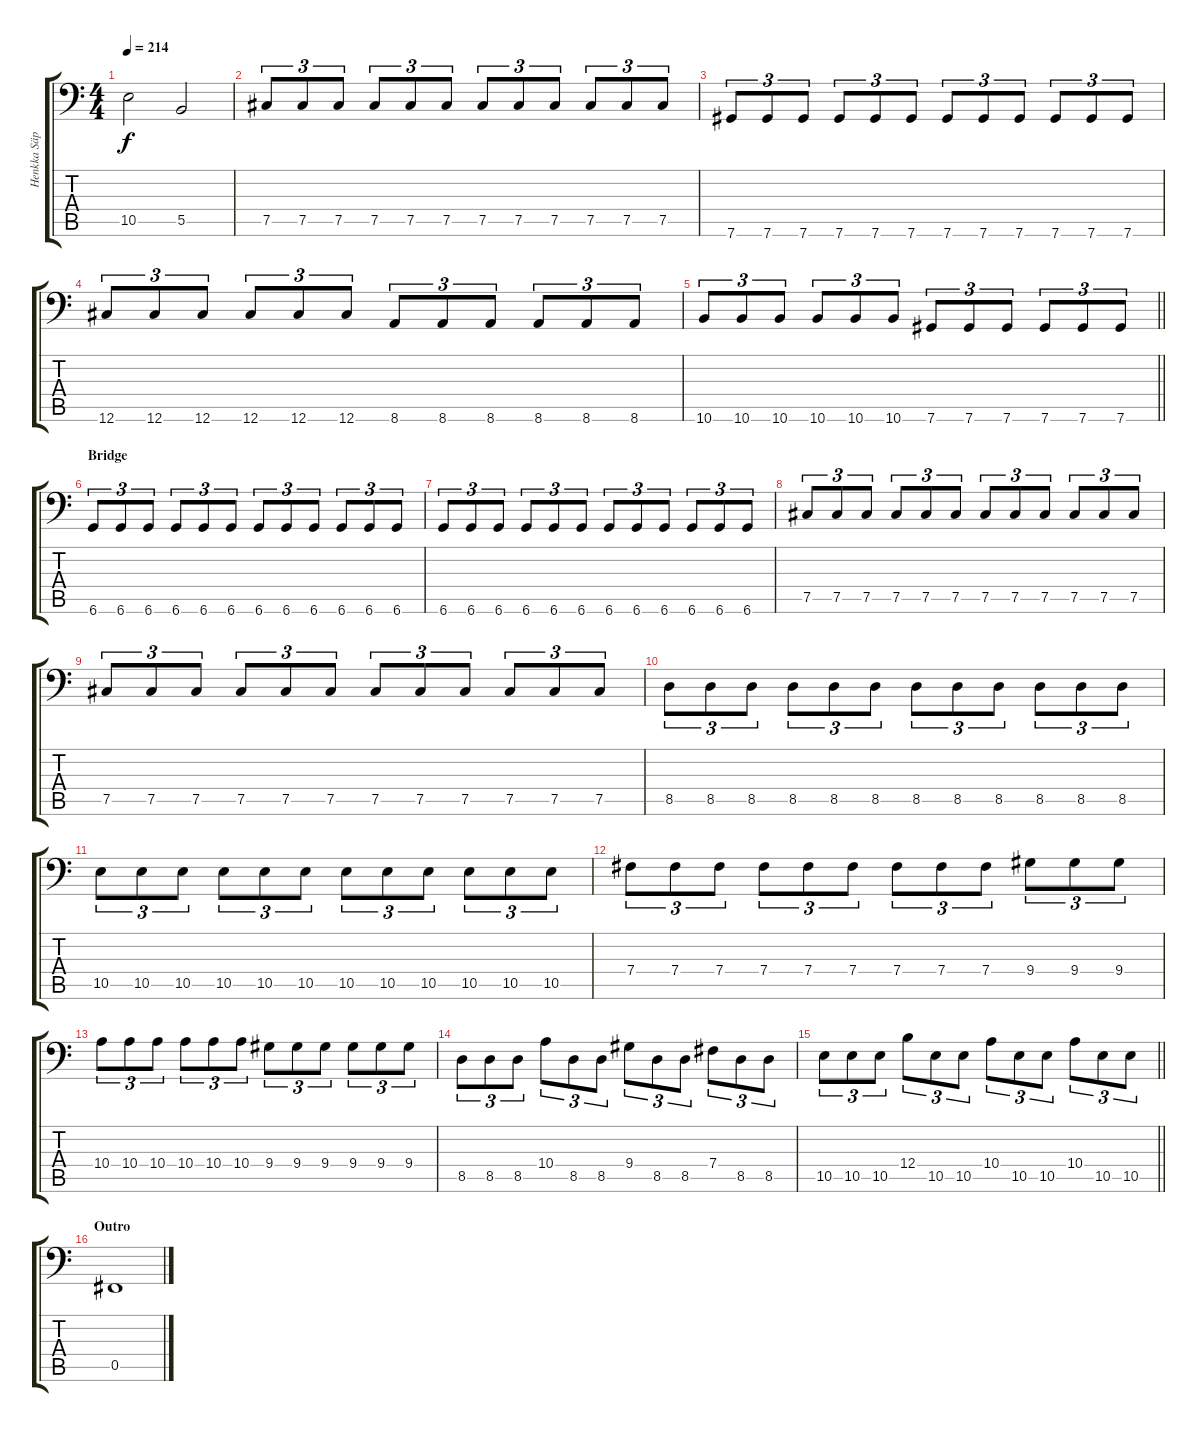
\track ("Henkka Säppälää" "Henkka Säp") {instrument electricbasspick}
\staff {score tabs}
\tuning (Db3 Ab2 E2 B1 Gb1 Db1) {hide}
\ts (4 4)
\tempo 214
\clef f4
\ks c
10.5.2{dy f} 5.5.2 |
7.5.8{tu (3 2)} 7.5.8{tu (3 2)} 7.5.8{tu (3 2)} 7.5.8{tu (3 2)} 7.5.8{tu (3 2)} 7.5.8{tu (3 2)} 7.5.8{tu (3 2)} 7.5.8{tu (3 2)} 7.5.8{tu (3 2)} 7.5.8{tu (3 2)} 7.5.8{tu (3 2)} 7.5.8{tu (3 2)} |
7.6.8{tu (3 2)} 7.6.8{tu (3 2)} 7.6.8{tu (3 2)} 7.6.8{tu (3 2)} 7.6.8{tu (3 2)} 7.6.8{tu (3 2)} 7.6.8{tu (3 2)} 7.6.8{tu (3 2)} 7.6.8{tu (3 2)} 7.6.8{tu (3 2)} 7.6.8{tu (3 2)} 7.6.8{tu (3 2)} |
12.6.8{tu (3 2)} 12.6.8{tu (3 2)} 12.6.8{tu (3 2)} 12.6.8{tu (3 2)} 12.6.8{tu (3 2)} 12.6.8{tu (3 2)} 8.6.8{tu (3 2)} 8.6.8{tu (3 2)} 8.6.8{tu (3 2)} 8.6.8{tu (3 2)} 8.6.8{tu (3 2)} 8.6.8{tu (3 2)} |
\barLineRight lightlight
10.6.8{tu (3 2)} 10.6.8{tu (3 2)} 10.6.8{tu (3 2)} 10.6.8{tu (3 2)} 10.6.8{tu (3 2)} 10.6.8{tu (3 2)} 7.6.8{tu (3 2)} 7.6.8{tu (3 2)} 7.6.8{tu (3 2)} 7.6.8{tu (3 2)} 7.6.8{tu (3 2)} 7.6.8{tu (3 2)} |
\section ("" "Bridge")
6.6.8{tu (3 2)} 6.6.8{tu (3 2)} 6.6.8{tu (3 2)} 6.6.8{tu (3 2)} 6.6.8{tu (3 2)} 6.6.8{tu (3 2)} 6.6.8{tu (3 2)} 6.6.8{tu (3 2)} 6.6.8{tu (3 2)} 6.6.8{tu (3 2)} 6.6.8{tu (3 2)} 6.6.8{tu (3 2)} |
6.6.8{tu (3 2)} 6.6.8{tu (3 2)} 6.6.8{tu (3 2)} 6.6.8{tu (3 2)} 6.6.8{tu (3 2)} 6.6.8{tu (3 2)} 6.6.8{tu (3 2)} 6.6.8{tu (3 2)} 6.6.8{tu (3 2)} 6.6.8{tu (3 2)} 6.6.8{tu (3 2)} 6.6.8{tu (3 2)} |
7.5.8{tu (3 2)} 7.5.8{tu (3 2)} 7.5.8{tu (3 2)} 7.5.8{tu (3 2)} 7.5.8{tu (3 2)} 7.5.8{tu (3 2)} 7.5.8{tu (3 2)} 7.5.8{tu (3 2)} 7.5.8{tu (3 2)} 7.5.8{tu (3 2)} 7.5.8{tu (3 2)} 7.5.8{tu (3 2)} |
7.5.8{tu (3 2)} 7.5.8{tu (3 2)} 7.5.8{tu (3 2)} 7.5.8{tu (3 2)} 7.5.8{tu (3 2)} 7.5.8{tu (3 2)} 7.5.8{tu (3 2)} 7.5.8{tu (3 2)} 7.5.8{tu (3 2)} 7.5.8{tu (3 2)} 7.5.8{tu (3 2)} 7.5.8{tu (3 2)} |
8.5.8{tu (3 2)} 8.5.8{tu (3 2)} 8.5.8{tu (3 2)} 8.5.8{tu (3 2)} 8.5.8{tu (3 2)} 8.5.8{tu (3 2)} 8.5.8{tu (3 2)} 8.5.8{tu (3 2)} 8.5.8{tu (3 2)} 8.5.8{tu (3 2)} 8.5.8{tu (3 2)} 8.5.8{tu (3 2)} |
10.5.8{tu (3 2)} 10.5.8{tu (3 2)} 10.5.8{tu (3 2)} 10.5.8{tu (3 2)} 10.5.8{tu (3 2)} 10.5.8{tu (3 2)} 10.5.8{tu (3 2)} 10.5.8{tu (3 2)} 10.5.8{tu (3 2)} 10.5.8{tu (3 2)} 10.5.8{tu (3 2)} 10.5.8{tu (3 2)} |
7.4.8{tu (3 2)} 7.4.8{tu (3 2)} 7.4.8{tu (3 2)} 7.4.8{tu (3 2)} 7.4.8{tu (3 2)} 7.4.8{tu (3 2)} 7.4.8{tu (3 2)} 7.4.8{tu (3 2)} 7.4.8{tu (3 2)} 9.4.8{tu (3 2)} 9.4.8{tu (3 2)} 9.4.8{tu (3 2)} |
10.4.8{tu (3 2)} 10.4.8{tu (3 2)} 10.4.8{tu (3 2)} 10.4.8{tu (3 2)} 10.4.8{tu (3 2)} 10.4.8{tu (3 2)} 9.4.8{tu (3 2)} 9.4.8{tu (3 2)} 9.4.8{tu (3 2)} 9.4.8{tu (3 2)} 9.4.8{tu (3 2)} 9.4.8{tu (3 2)} |
8.5.8{tu (3 2)} 8.5.8{tu (3 2)} 8.5.8{tu (3 2)} 10.4.8{tu (3 2)} 8.5.8{tu (3 2)} 8.5.8{tu (3 2)} 9.4.8{tu (3 2)} 8.5.8{tu (3 2)} 8.5.8{tu (3 2)} 7.4.8{tu (3 2)} 8.5.8{tu (3 2)} 8.5.8{tu (3 2)} |
\barLineRight lightlight
10.5.8{tu (3 2)} 10.5.8{tu (3 2)} 10.5.8{tu (3 2)} 12.4.8{tu (3 2)} 10.5.8{tu (3 2)} 10.5.8{tu (3 2)} 10.4.8{tu (3 2)} 10.5.8{tu (3 2)} 10.5.8{tu (3 2)} 10.4.8{tu (3 2)} 10.5.8{tu (3 2)} 10.5.8{tu (3 2)} |
\section ("" "Outro")
0.5.1
